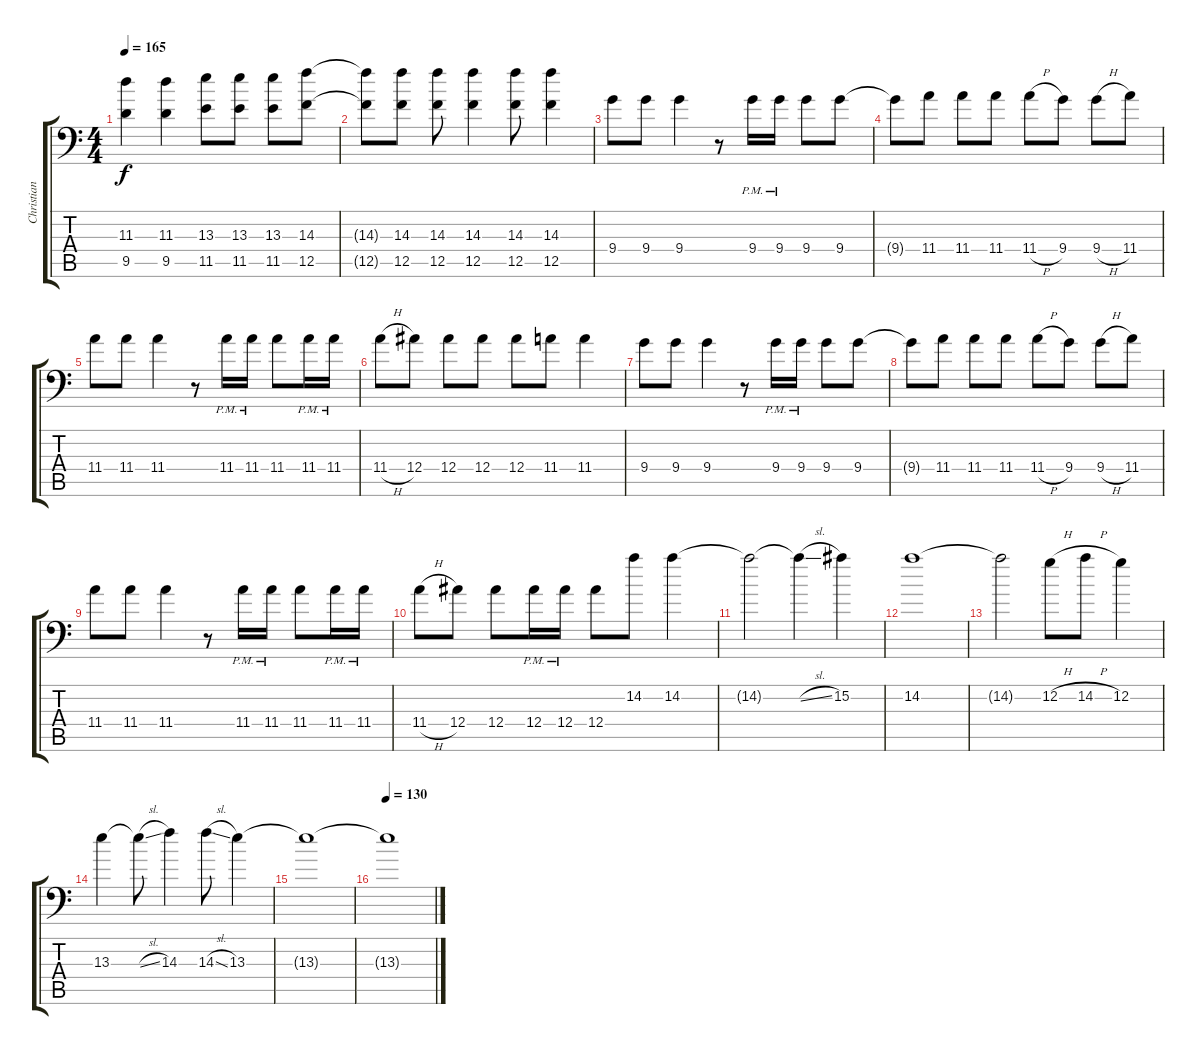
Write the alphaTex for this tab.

\track ("Christian" "Christian") {instrument distortionguitar}
\staff {score tabs}
\tuning (C4 G3 Eb3 Bb2 F2 Bb1) {hide}
\ts (4 4)
\tempo 165
\clef f4
\ks c
(11.3 9.5).4{dy f} (11.3 9.5).4 (13.3 11.5).8 (13.3 11.5).8 (13.3 11.5).8 (14.3 12.5).8 |
(14.3{t} 12.5{t}).8 (14.3 12.5).8 (14.3 12.5).8 (14.3 12.5).4 (14.3 12.5).8 (14.3 12.5).4 |
9.4.8 9.4.8 9.4.4 r.8 9.4{pm}.16 9.4{pm}.16 9.4.8 9.4.8 |
9.4{t}.8 11.4.8 11.4.8 11.4.8 11.4{h}.8 9.4.8 9.4{h}.8 11.4.8 |
11.4.8 11.4.8 11.4.4 r.8 11.4{pm}.16 11.4{pm}.16 11.4.8 11.4{pm}.16 11.4{pm}.16 |
11.4{h}.8 12.4.8 12.4.8 12.4.8 12.4.8 11.4.8 11.4.4 |
9.4.8 9.4.8 9.4.4 r.8 9.4{pm}.16 9.4{pm}.16 9.4.8 9.4.8 |
9.4{t}.8 11.4.8 11.4.8 11.4.8 11.4{h}.8 9.4.8 9.4{h}.8 11.4.8 |
11.4.8 11.4.8 11.4.4 r.8 11.4{pm}.16 11.4{pm}.16 11.4.8 11.4{pm}.16 11.4{pm}.16 |
11.4{h}.8 12.4.8 12.4.8 12.4{pm}.16 12.4{pm}.16 12.4.8 14.2.8 14.2.4 |
14.2{t}.2 14.2{sl t}.4 15.2.4 |
14.2.1 |
14.2{t}.2 12.2{h}.8 14.2{h}.8 12.2.4 |
13.3.4 13.3{sl t}.8 14.3.4 14.3{sl}.8 13.3.4 |
13.3{t}.1 |
\tempo 130
13.3{t}.1
